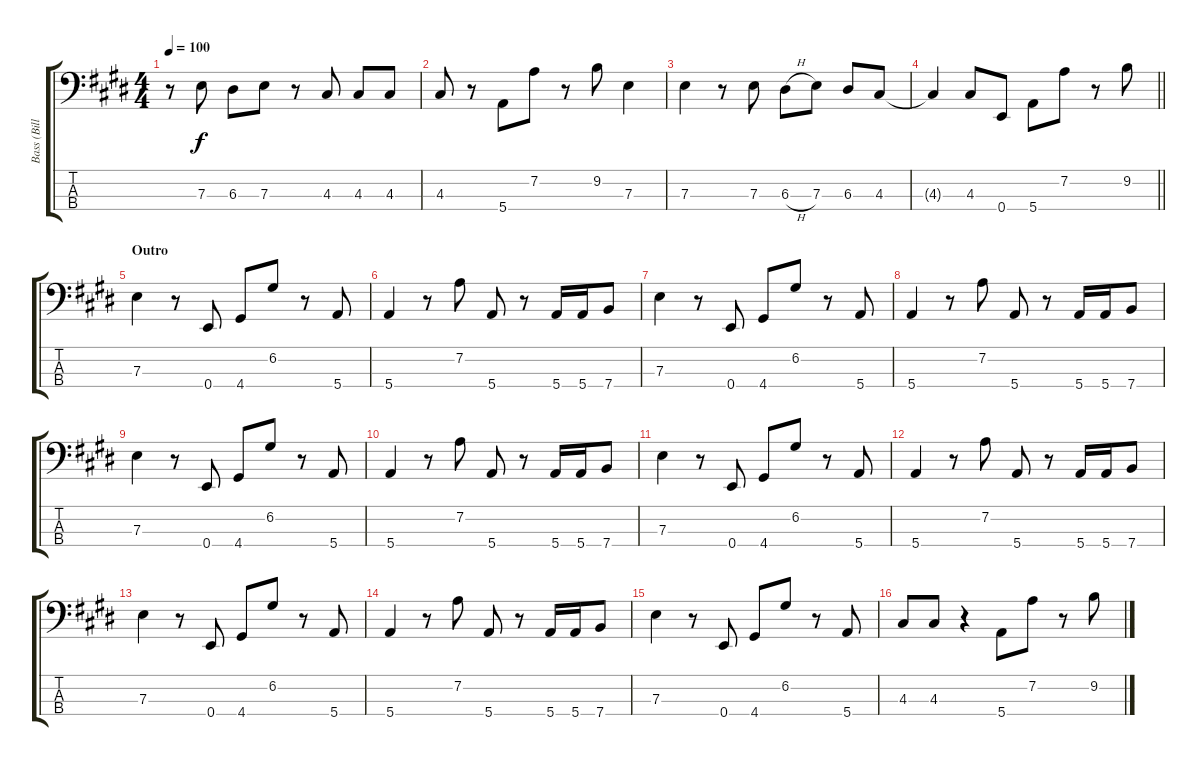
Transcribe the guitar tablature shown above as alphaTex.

\track ("Bass (Bill)" "Bass (Bill") {instrument electricbassfinger}
\staff {score tabs}
\tuning (G2 D2 A1 E1) {hide}
\ts (4 4)
\tempo 100
\clef f4
\ks c#minor
r.8{dy f} 7.3.8 6.3.8 7.3.8 r.8 4.3.8 4.3.8 4.3.8 |
4.3.8 r.8 5.4.8 7.2.8 r.8 9.2.8 7.3.4 |
\ks e
7.3.4 r.8 7.3.8 6.3{h}.8 7.3.8 6.3.8 4.3.8 |
\barLineRight lightlight
\ks c#minor
4.3{t}.4 4.3.8 0.4.8 5.4.8 7.2.8 r.8 9.2.8 |
\section ("" "Outro")
7.3.4 r.8 0.4.8 4.4.8 6.2.8 r.8 5.4.8 |
\ks e
5.4.4 r.8 7.2.8 5.4.8 r.8 5.4.16 5.4.16 7.4.8 |
\ks c#minor
7.3.4 r.8 0.4.8 4.4.8 6.2.8 r.8 5.4.8 |
5.4.4 r.8 7.2.8 5.4.8 r.8 5.4.16 5.4.16 7.4.8 |
\ks e
7.3.4 r.8 0.4.8 4.4.8 6.2.8 r.8 5.4.8 |
\ks c#minor
5.4.4 r.8 7.2.8 5.4.8 r.8 5.4.16 5.4.16 7.4.8 |
7.3.4 r.8 0.4.8 4.4.8 6.2.8 r.8 5.4.8 |
\ks e
5.4.4 r.8 7.2.8 5.4.8 r.8 5.4.16 5.4.16 7.4.8 |
\ks c#minor
7.3.4 r.8 0.4.8 4.4.8 6.2.8 r.8 5.4.8 |
5.4.4 r.8 7.2.8 5.4.8 r.8 5.4.16 5.4.16 7.4.8 |
\ks e
7.3.4 r.8 0.4.8 4.4.8 6.2.8 r.8 5.4.8 |
\ks c#minor
4.3.8 4.3.8 r.4 5.4.8 7.2.8 r.8 9.2.8
